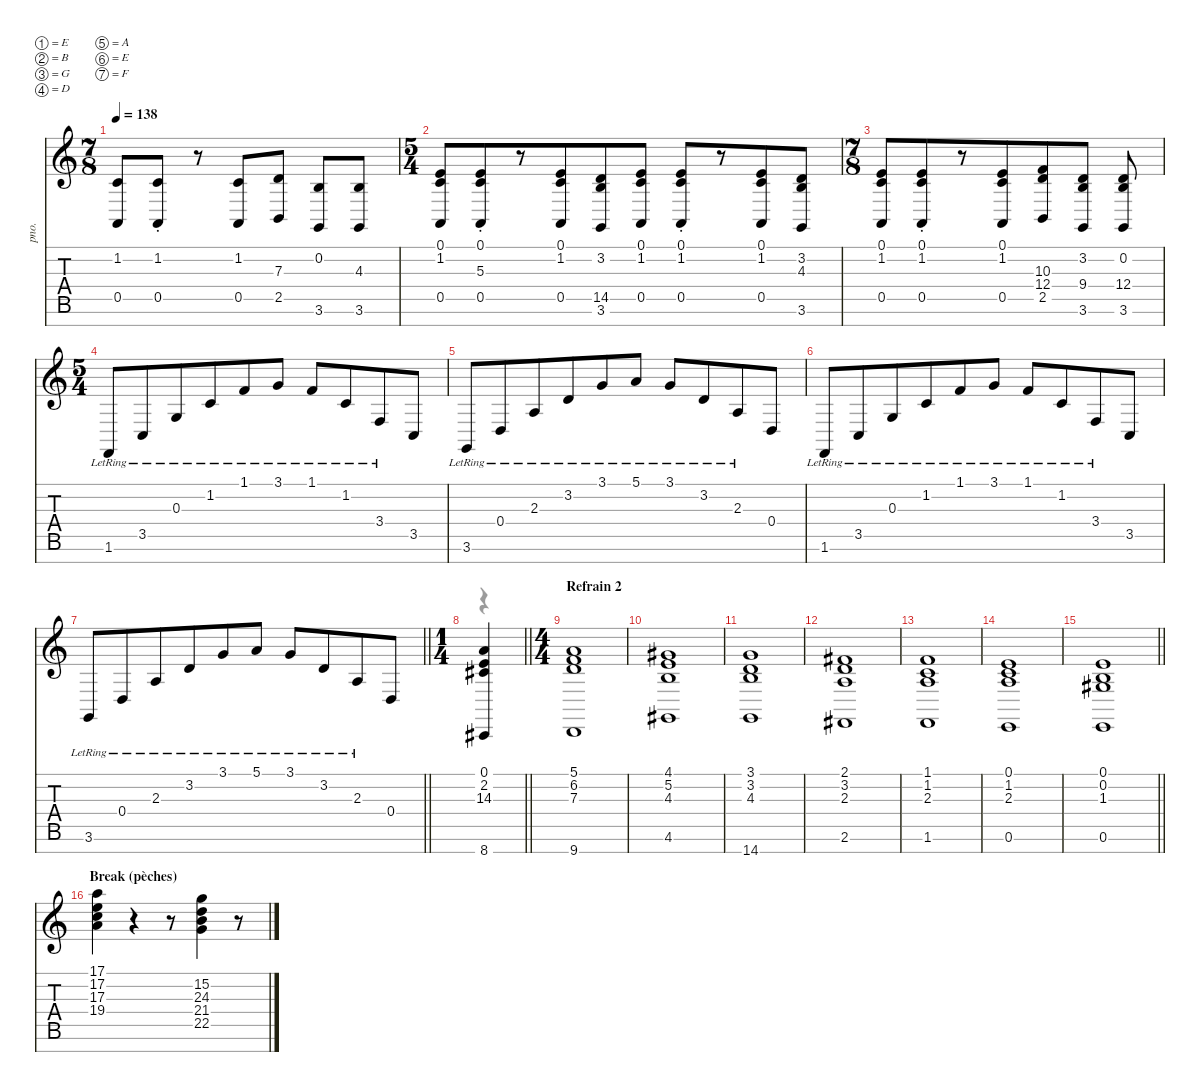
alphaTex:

\defaultSystemsLayout 4
\hideDynamics
\bracketExtendMode nobrackets
\track ("Clavier" "pno.") {mute instrument acousticgrandpiano}
\staff {score tabs}
\tuning (E4 B3 G3 D3 A2 E2 F1)
\voice
\ts (7 8)
\beaming (8 3 2 2)
\tempo 138
\clef g2
\ks aminor
(1.2 0.5).8{dy f} (1.2{st} 0.5{st}).8 r.8 (1.2 0.5).8 (7.3 2.5).8 (0.2 3.6).8 (4.3 3.6).8 |
\ts (5 4)
\beaming (8 6 4)
(0.1 1.2 0.5).8 (0.1{st} 5.3{st} 0.5{st}).8 r.8 (0.1 1.2 0.5).8 (3.2 14.5 3.6).8 (0.1 1.2 0.5).8 (0.1{st} 1.2{st} 0.5{st}).8 r.8 (0.1 1.2 0.5).8 (3.2 4.3 3.6).8 |
\ts (7 8)
\beaming (8 6 4)
(0.1 1.2 0.5).8 (0.1{st} 1.2{st} 0.5{st}).8 r.8 (0.1 1.2 0.5).8 (10.3 12.4 2.5).8 (3.2 9.4 3.6).8 (0.2 12.4 3.6).8 |
\ts (5 4)
\beaming (8 6 4)
1.6{lr}.8 3.5{lr}.8 0.3{lr}.8 1.2{lr}.8 1.1{lr}.8 3.1{lr}.8 1.1{lr}.8 1.2{lr}.8 3.4{lr}.8 3.5.8 |
3.6{lr}.8 0.4{lr}.8 2.3{lr}.8 3.2{lr}.8 3.1{lr}.8 5.1{lr}.8 3.1{lr}.8 3.2{lr}.8 2.3{lr}.8 0.4.8 |
1.6{lr}.8 3.5{lr}.8 0.3{lr}.8 1.2{lr}.8 1.1{lr}.8 3.1{lr}.8 1.1{lr}.8 1.2{lr}.8 3.4{lr}.8 3.5.8 |
\barLineRight lightlight
3.6{lr}.8 0.4{lr}.8 2.3{lr}.8 3.2{lr}.8 3.1{lr}.8 5.1{lr}.8 3.1{lr}.8 3.2{lr}.8 2.3{lr}.8 0.4.8 |
\ts (1 4)
\beaming (8 2)
\barLineRight lightlight
(0.1 2.2{acc #} 14.3 8.7{acc #}).4 |
\ts (4 4)
\beaming (8 2 2 2 2)
\section ("" "Refrain 2")
(5.1 6.2 7.3 9.7).1 |
(4.1{acc #} 5.2 4.3 4.6{acc #}).1 |
(3.1 3.2 4.3 14.7).1 |
(2.1{acc #} 3.2 2.3 2.6{acc #}).1 |
(1.1 1.2 2.3 1.6).1 |
(0.1 1.2 2.3 0.6).1 |
\barLineRight lightlight
(0.1 0.2 1.3{acc #} 0.6).1 |
\section ("" "Break (pèches)")
(17.1 17.2 17.3 19.4).4{instrument rockorgan} r.4 r.8 (15.2 24.3 21.4 22.5).4 r.8
\voice
\clef g2
\ottava regular
\simile none
\ks aminor
|
|
|
|
|
|
\barLineRight lightlight
|
\barLineRight lightlight
r.4 |
|
|
|
|
|
|
\barLineRight lightlight
|
